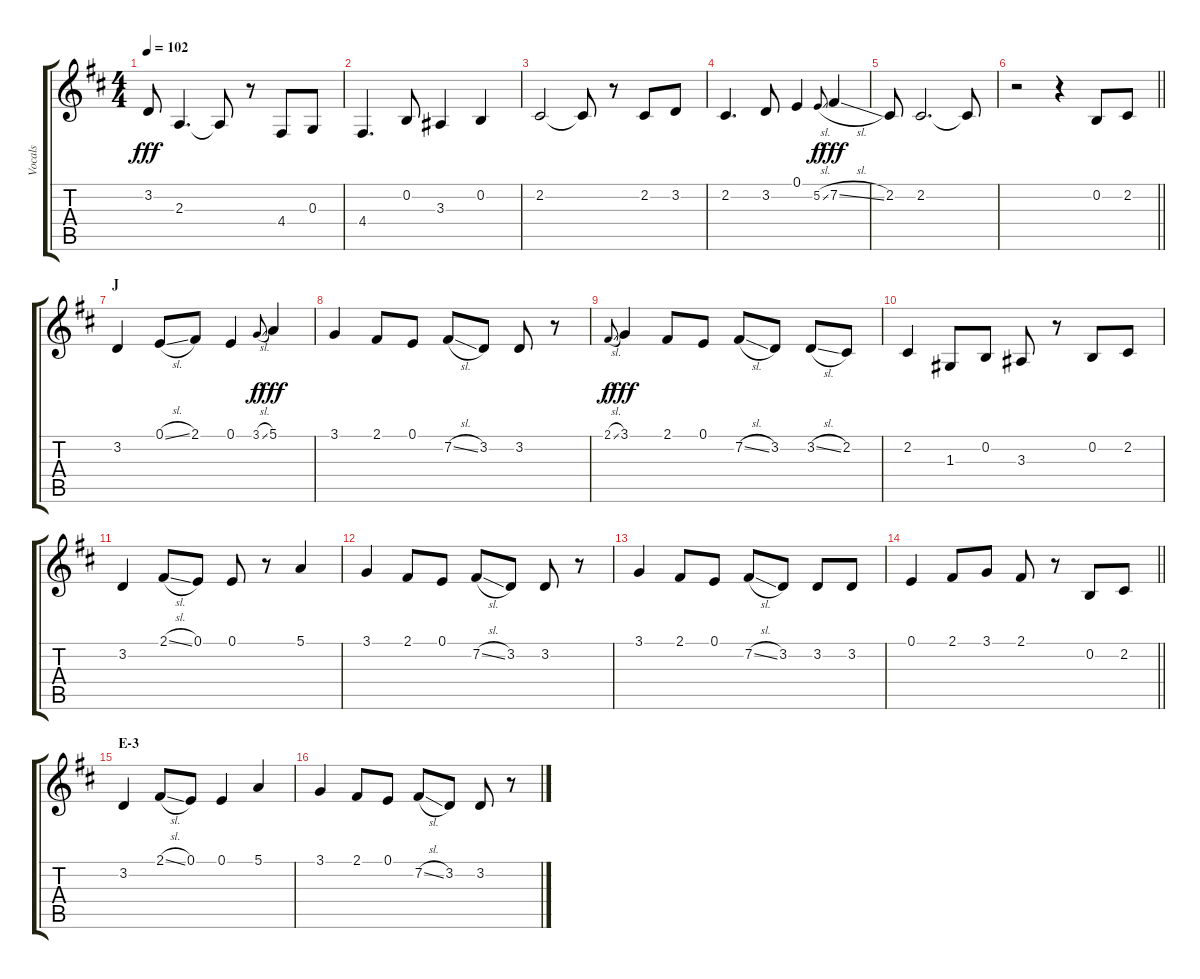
\track ("Vocals" "Vocals") {instrument voiceoohs}
\staff {score tabs}
\tuning (E4 B3 G3 D3 A2 E2) {hide}
\ts (4 4)
\tempo 102
\clef g2
\ks d
3.2{t}.8{dy fff} 2.3.4{d} 2.3{t}.8 r.8 4.4.8 0.3.8 |
4.4.4{d} 0.2.8 3.3.4 0.2.4 |
2.2.2 2.2{t}.8 r.8 2.2.8 3.2.8 |
2.2.4{d} 3.2.8 0.1.4 5.2{sl}.8{gr onbeat dy f} 7.2{sl}.4{dy fff} |
2.2.8 2.2.2{d} 2.2{t}.8 |
\barLineRight lightlight
r.2 r.4 0.2.8 2.2.8 |
\section ("" "J")
3.2.4 0.1{sl}.8 2.1.8 0.1.4 3.1{sl}.8{gr onbeat dy f} 5.1.4{dy fff} |
3.1.4 2.1.8 0.1.8 7.2{sl}.8 3.2.8 3.2.8 r.8 |
2.1{sl}.8{gr onbeat dy f} 3.1.4{dy fff} 2.1.8 0.1.8 7.2{sl}.8 3.2.8 3.2{sl}.8 2.2.8 |
2.2.4 1.3.8 0.2.8 3.3.8 r.8 0.2.8 2.2.8 |
3.2.4 2.1{sl}.8 0.1.8 0.1.8 r.8 5.1.4 |
3.1.4 2.1.8 0.1.8 7.2{sl}.8 3.2.8 3.2.8 r.8 |
3.1.4 2.1.8 0.1.8 7.2{sl}.8 3.2.8 3.2.8 3.2.8 |
\barLineRight lightlight
0.1.4 2.1.8 3.1.8 2.1.8 r.8 0.2.8 2.2.8 |
\section ("" "E-3")
3.2.4 2.1{sl}.8 0.1.8 0.1.4 5.1.4 |
3.1.4 2.1.8 0.1.8 7.2{sl}.8 3.2.8 3.2.8 r.8
